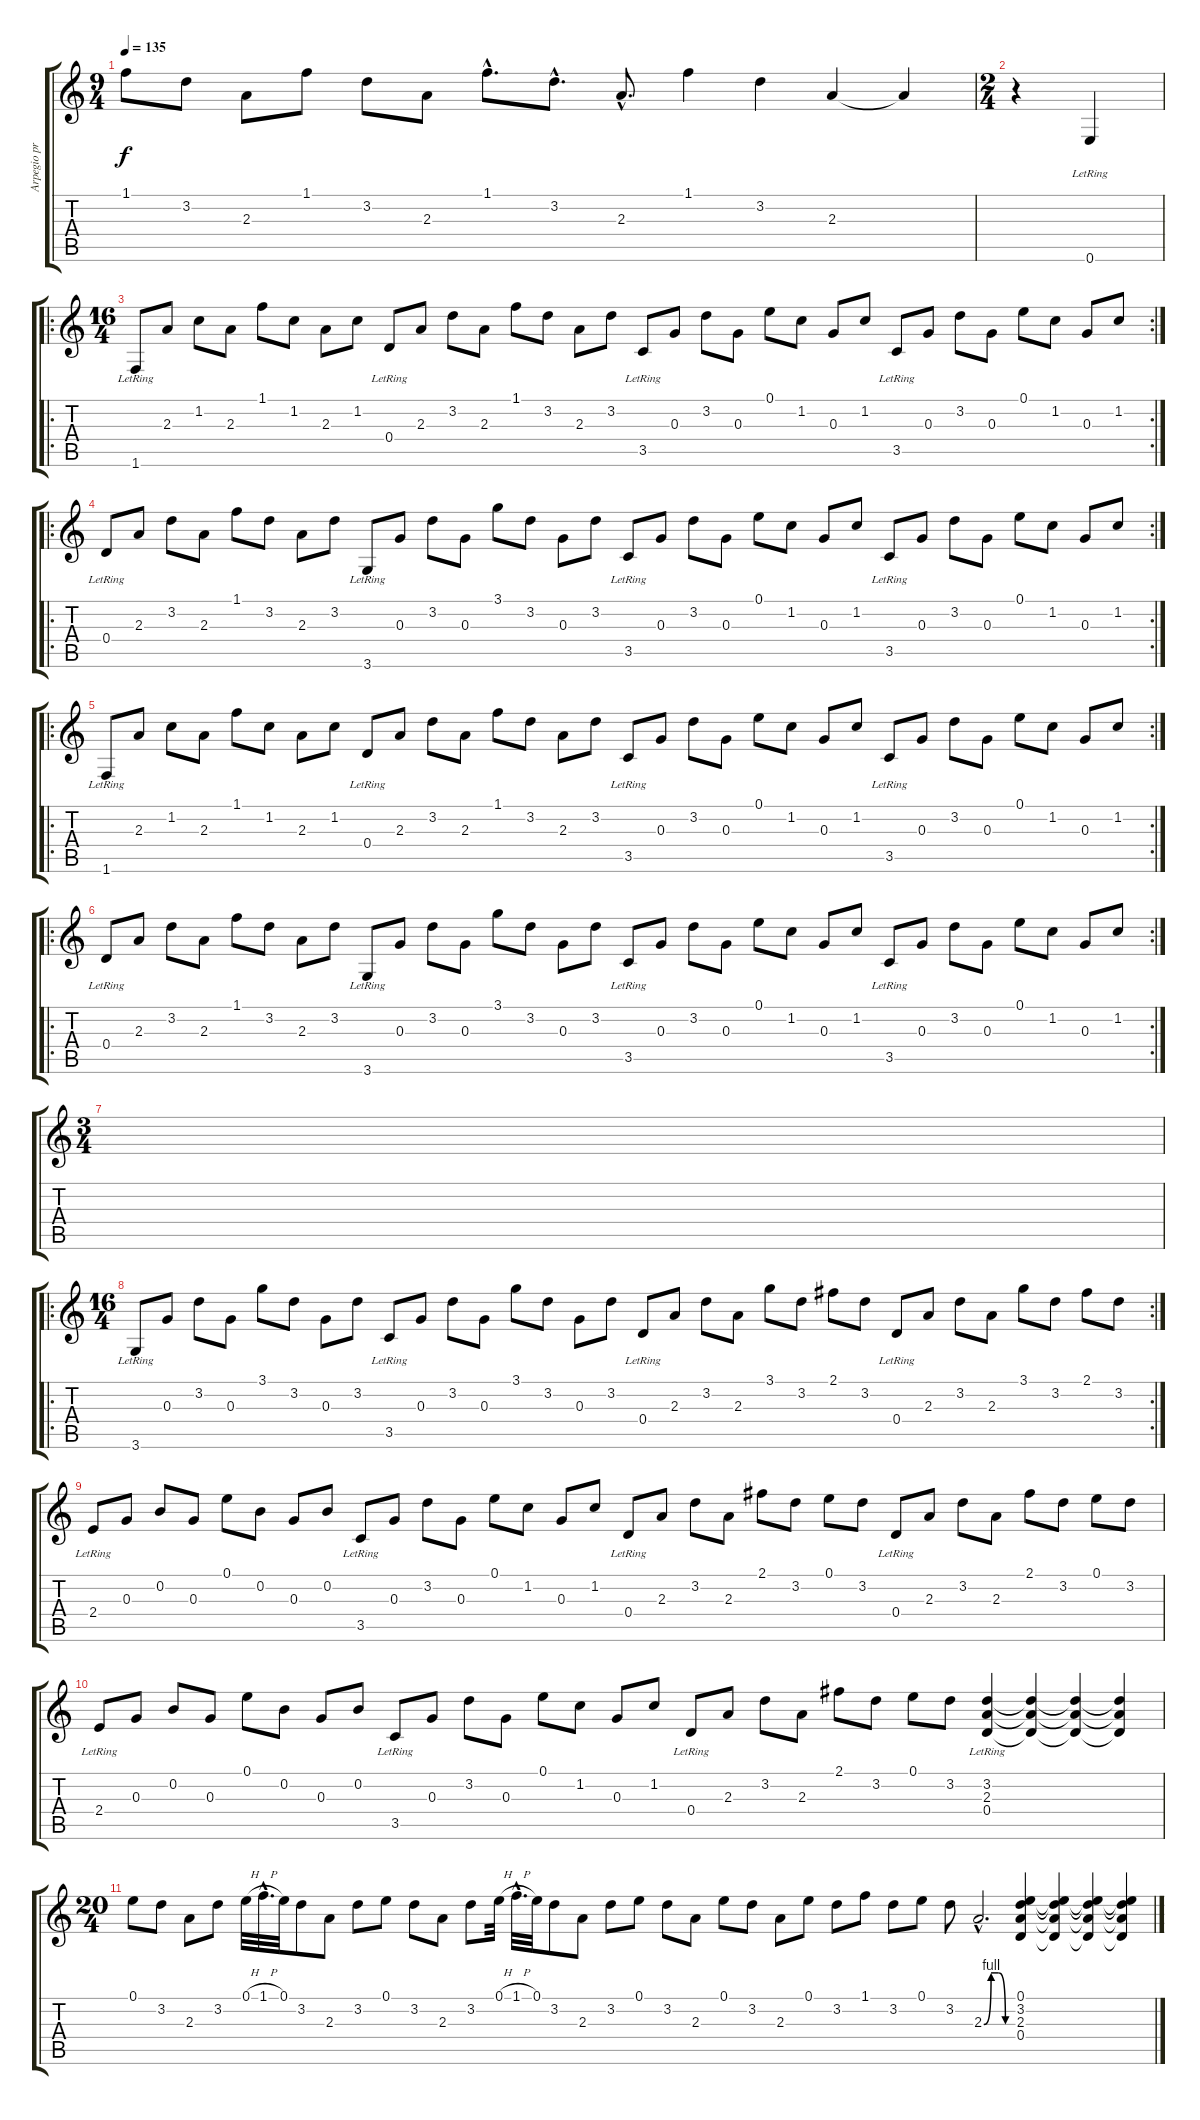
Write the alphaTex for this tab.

\track ("Arpegio principal" "Arpegio pr") {instrument acousticguitarsteel}
\staff {score tabs}
\tuning (E4 B3 G3 D3 A2 E2) {hide}
\ts (9 4)
\tempo 135
\clef g2
\ks c
1.1.8{dy f} 3.2.8 2.3.8 1.1.8 3.2.8 2.3.8 1.1{hac}.8{d} 3.2{hac}.8{d} 2.3{hac}.8{d} 1.1.4 3.2.4 2.3.4 2.3{t}.4 |
\ts (2 4)
r.4 0.6{lr}.4 |
\ro
\rc 2
\ts (16 4)
1.6{lr}.8 2.3.8 1.2.8 2.3.8 1.1.8 1.2.8 2.3.8 1.2.8 0.4{lr}.8 2.3.8 3.2.8 2.3.8 1.1.8 3.2.8 2.3.8 3.2.8 3.5{lr}.8 0.3.8 3.2.8 0.3.8 0.1.8 1.2.8 0.3.8 1.2.8 3.5{lr}.8 0.3.8 3.2.8 0.3.8 0.1.8 1.2.8 0.3.8 1.2.8 |
\ro
\rc 2
0.4{lr}.8 2.3.8 3.2.8 2.3.8 1.1.8 3.2.8 2.3.8 3.2.8 3.6{lr}.8 0.3.8 3.2.8 0.3.8 3.1.8 3.2.8 0.3.8 3.2.8 3.5{lr}.8 0.3.8 3.2.8 0.3.8 0.1.8 1.2.8 0.3.8 1.2.8 3.5{lr}.8 0.3.8 3.2.8 0.3.8 0.1.8 1.2.8 0.3.8 1.2.8 |
\ro
\rc 2
1.6{lr}.8 2.3.8 1.2.8 2.3.8 1.1.8 1.2.8 2.3.8 1.2.8 0.4{lr}.8 2.3.8 3.2.8 2.3.8 1.1.8 3.2.8 2.3.8 3.2.8 3.5{lr}.8 0.3.8 3.2.8 0.3.8 0.1.8 1.2.8 0.3.8 1.2.8 3.5{lr}.8 0.3.8 3.2.8 0.3.8 0.1.8 1.2.8 0.3.8 1.2.8 |
\ro
\rc 2
0.4{lr}.8 2.3.8 3.2.8 2.3.8 1.1.8 3.2.8 2.3.8 3.2.8 3.6{lr}.8 0.3.8 3.2.8 0.3.8 3.1.8 3.2.8 0.3.8 3.2.8 3.5{lr}.8 0.3.8 3.2.8 0.3.8 0.1.8 1.2.8 0.3.8 1.2.8 3.5{lr}.8 0.3.8 3.2.8 0.3.8 0.1.8 1.2.8 0.3.8 1.2.8 |
\ts (3 4)
|
\ro
\rc 2
\ts (16 4)
3.6{lr}.8 0.3.8 3.2.8 0.3.8 3.1.8 3.2.8 0.3.8 3.2.8 3.5{lr}.8 0.3.8 3.2.8 0.3.8 3.1.8 3.2.8 0.3.8 3.2.8 0.4{lr}.8 2.3.8 3.2.8 2.3.8 3.1.8 3.2.8 2.1.8 3.2.8 0.4{lr}.8 2.3.8 3.2.8 2.3.8 3.1.8 3.2.8 2.1.8 3.2.8 |
2.4{lr}.8 0.3.8 0.2.8 0.3.8 0.1.8 0.2.8 0.3.8 0.2.8 3.5{lr}.8 0.3.8 3.2.8 0.3.8 0.1.8 1.2.8 0.3.8 1.2.8 0.4{lr}.8 2.3.8 3.2.8 2.3.8 2.1.8 3.2.8 0.1.8 3.2.8 0.4{lr}.8 2.3.8 3.2.8 2.3.8 2.1.8 3.2.8 0.1.8 3.2.8 |
2.4{lr}.8 0.3.8 0.2.8 0.3.8 0.1.8 0.2.8 0.3.8 0.2.8 3.5{lr}.8 0.3.8 3.2.8 0.3.8 0.1.8 1.2.8 0.3.8 1.2.8 0.4{lr}.8 2.3.8 3.2.8 2.3.8 2.1.8 3.2.8 0.1.8 3.2.8 (3.2{lr} 2.3{lr} 0.4{lr}).4 (3.2{t} 2.3{t} 0.4{t}).4 (3.2{t} 2.3{t} 0.4{t}).4 (3.2{t} 2.3{t} 0.4{t}).4 |
\ts (20 4)
0.1.8 3.2.8 2.3.8 3.2.8 0.1{h}.32 1.1{h hac}.32{d} 0.1.32 3.2.8 2.3.8 3.2.8 0.1.8 3.2.8 2.3.8 3.2.8 0.1{h}.32 1.1{h hac}.32{d} 0.1.32 3.2.8 2.3.8 3.2.8 0.1.8 3.2.8 2.3.8 0.1.8 3.2.8 2.3.8 0.1.8 3.2.8 1.1.8 3.2.8 0.1.8 3.2.8 2.3{be (custom 0 0 15 4 30 4 45 0 60 0) hac}.2{d} (0.1 3.2 2.3 0.4).4 (0.1{t} 3.2{t} 2.3{t} 0.4{t}).4 (0.1{t} 3.2{t} 2.3{t} 0.4{t}).4 (0.1{t} 3.2{t} 2.3{t} 0.4{t}).4
